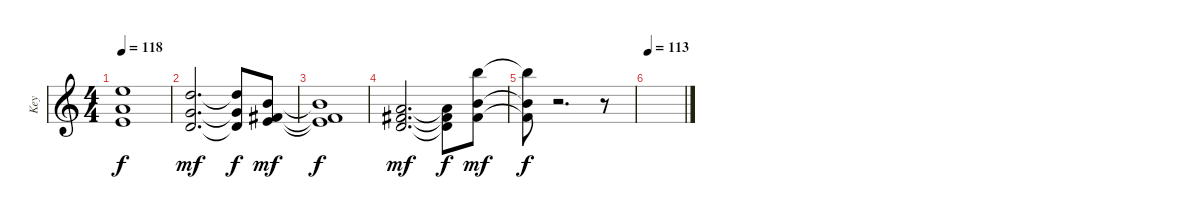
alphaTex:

\track ("Key" "Key") {instrument synthstrings1}
\staff {score}
\tuning (E4 B3 G3 D3 A2 E2) {hide}
\ts (4 4)
\tempo 118
\clef g2
\ks c
(5.1{t} 17.2{t} 9.3{t}).1{dy f} |
(10.1 8.2 7.3).2{d dy mf} (10.1{t} 8.2{t} 7.3{t}).8{dy f} (7.1 7.2 9.3).8{dy mf} |
(7.1{t} 7.2{t} 9.3{t}).1{dy f} |
(5.1 7.2 7.3).2{d dy mf} (5.1{t} 7.2{t} 7.3{t}).8{dy f} (19.1 12.2 11.3).8{dy mf} |
(19.1{t} 12.2{t} 11.3{t}).8{dy f} r.2{d} r.8 |
\tempo 113
